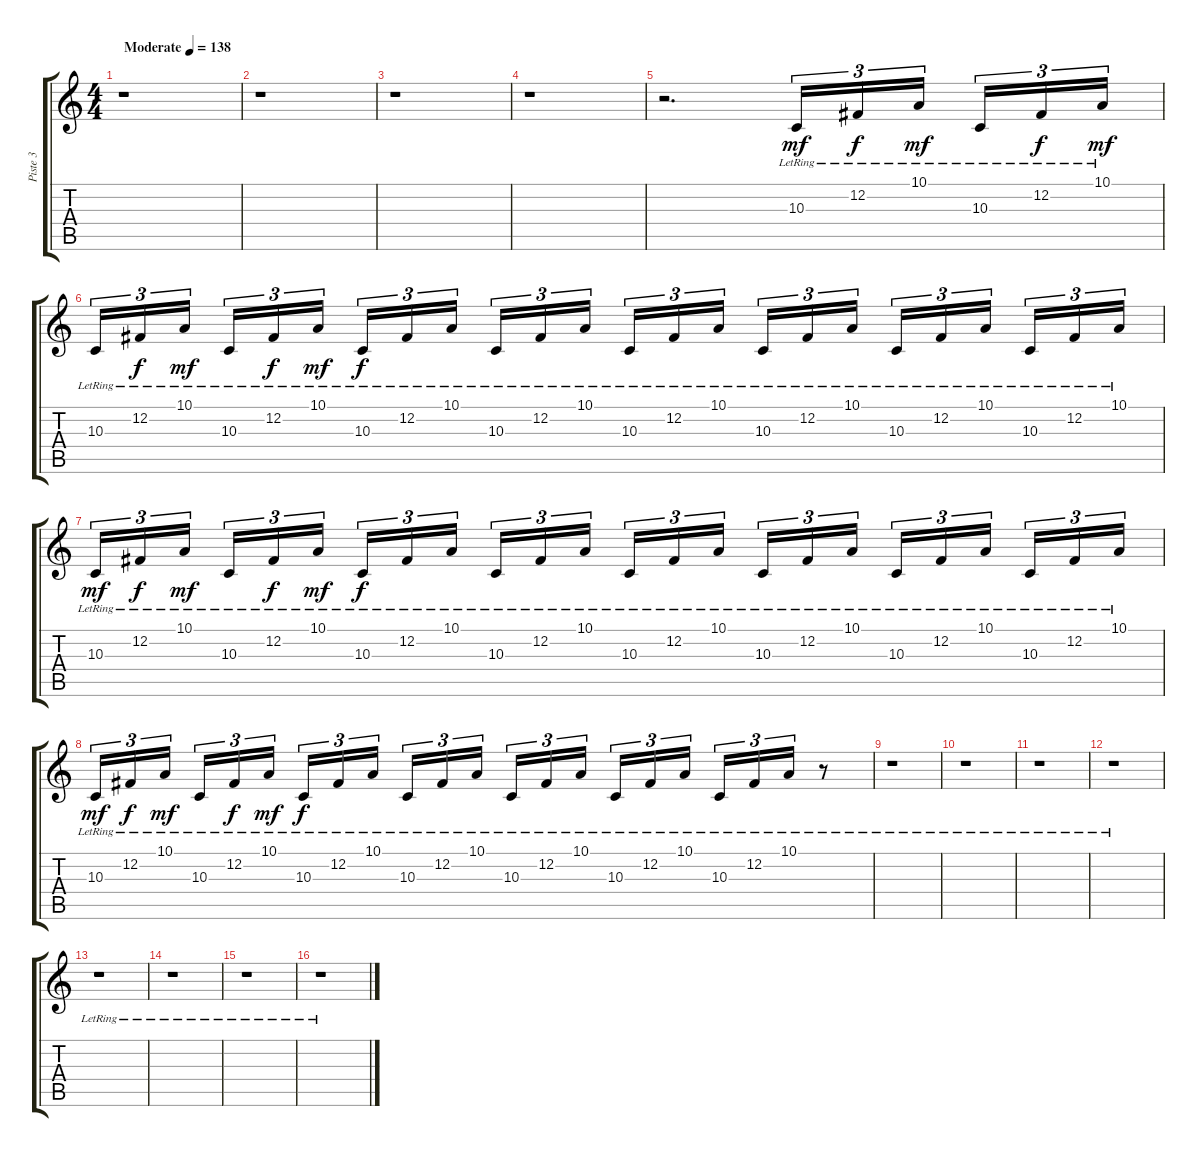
\track ("Piste 3" "Piste 3") {instrument reversecymbal}
\staff {score tabs}
\tuning (B3 Gb3 D3 A2 E2 B1) {hide}
\ts (4 4)
\tempo (138 "Moderate")
\clef g2
\ks c
r.1{dy mf instrument reversecymbal} |
r.1 |
r.1 |
r.1 |
r.2{d volume 0} 10.3{lr}.16{tu (3 2) volume 13} 12.2{lr}.16{tu (3 2) dy f} 10.1{lr}.16{tu (3 2) dy mf beam splitsecondary} 10.3{lr}.16{tu (3 2)} 12.2{lr}.16{tu (3 2) dy f} 10.1{lr}.16{tu (3 2) dy mf} |
10.3{lr}.16{tu (3 2)} 12.2{lr}.16{tu (3 2) dy f} 10.1{lr}.16{tu (3 2) dy mf beam splitsecondary} 10.3{lr}.16{tu (3 2)} 12.2{lr}.16{tu (3 2) dy f} 10.1{lr}.16{tu (3 2) dy mf} 10.3{lr}.16{tu (3 2) dy f} 12.2{lr}.16{tu (3 2)} 10.1{lr}.16{tu (3 2) beam splitsecondary} 10.3{lr}.16{tu (3 2)} 12.2{lr}.16{tu (3 2)} 10.1{lr}.16{tu (3 2)} 10.3{lr}.16{tu (3 2)} 12.2{lr}.16{tu (3 2)} 10.1{lr}.16{tu (3 2) beam splitsecondary} 10.3{lr}.16{tu (3 2)} 12.2{lr}.16{tu (3 2)} 10.1{lr}.16{tu (3 2)} 10.3{lr}.16{tu (3 2)} 12.2{lr}.16{tu (3 2)} 10.1{lr}.16{tu (3 2) beam splitsecondary} 10.3{lr}.16{tu (3 2)} 12.2{lr}.16{tu (3 2)} 10.1{lr}.16{tu (3 2)} |
10.3{lr}.16{tu (3 2) dy mf} 12.2{lr}.16{tu (3 2) dy f} 10.1{lr}.16{tu (3 2) dy mf beam splitsecondary} 10.3{lr}.16{tu (3 2)} 12.2{lr}.16{tu (3 2) dy f} 10.1{lr}.16{tu (3 2) dy mf} 10.3{lr}.16{tu (3 2) dy f} 12.2{lr}.16{tu (3 2)} 10.1{lr}.16{tu (3 2) beam splitsecondary} 10.3{lr}.16{tu (3 2)} 12.2{lr}.16{tu (3 2)} 10.1{lr}.16{tu (3 2)} 10.3{lr}.16{tu (3 2)} 12.2{lr}.16{tu (3 2)} 10.1{lr}.16{tu (3 2) beam splitsecondary} 10.3{lr}.16{tu (3 2)} 12.2{lr}.16{tu (3 2)} 10.1{lr}.16{tu (3 2)} 10.3{lr}.16{tu (3 2)} 12.2{lr}.16{tu (3 2)} 10.1{lr}.16{tu (3 2) beam splitsecondary} 10.3{lr}.16{tu (3 2)} 12.2{lr}.16{tu (3 2)} 10.1{lr}.16{tu (3 2)} |
10.3{lr}.16{tu (3 2) dy mf} 12.2{lr}.16{tu (3 2) dy f} 10.1{lr}.16{tu (3 2) dy mf beam splitsecondary} 10.3{lr}.16{tu (3 2)} 12.2{lr}.16{tu (3 2) dy f} 10.1{lr}.16{tu (3 2) dy mf} 10.3{lr}.16{tu (3 2) dy f} 12.2{lr}.16{tu (3 2)} 10.1{lr}.16{tu (3 2) beam splitsecondary} 10.3{lr}.16{tu (3 2)} 12.2{lr}.16{tu (3 2)} 10.1{lr}.16{tu (3 2)} 10.3{lr}.16{tu (3 2)} 12.2{lr}.16{tu (3 2)} 10.1{lr}.16{tu (3 2) beam splitsecondary} 10.3{lr}.16{tu (3 2)} 12.2{lr}.16{tu (3 2)} 10.1{lr}.16{tu (3 2)} 10.3{lr}.16{tu (3 2)} 12.2{lr}.16{tu (3 2)} 10.1{lr}.16{tu (3 2)} r.8 |
r.1 |
r.1 |
r.1 |
r.1 |
r.1 |
r.1 |
r.1 |
r.1
